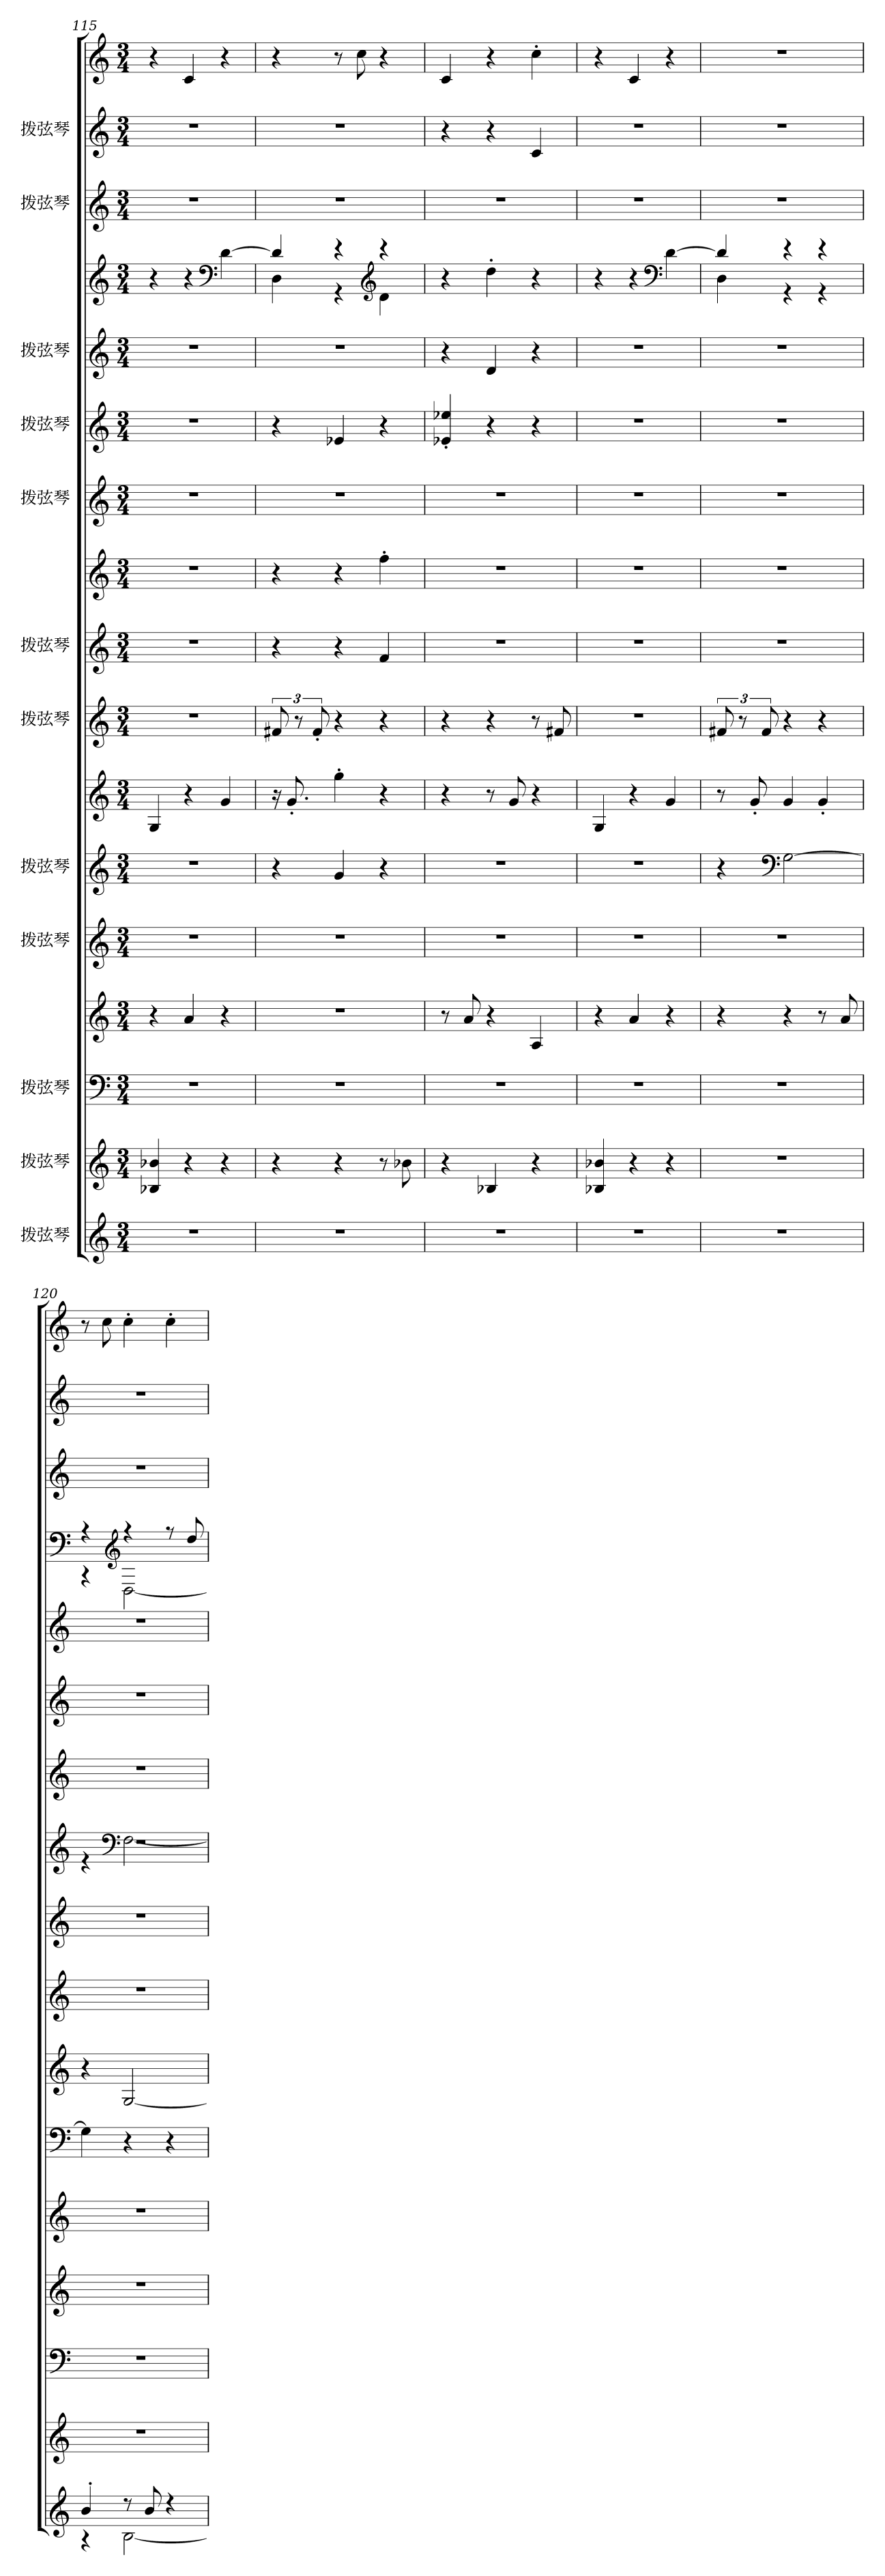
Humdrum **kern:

**kern	**kern	**kern	**kern	**kern	**kern	**kern	**kern	**kern	**kern	**kern	**kern	**kern	**kern	**kern	**kern	**kern
*part12	*part11	*part10	*part10	*part9	*part8	*part8	*part7	*part6	*part6	*part5	*part4	*part3	*part3	*part2	*part1	*part1
*staff17	*staff16	*staff15	*staff14	*staff13	*staff12	*staff11	*staff10	*staff9	*staff8	*staff7	*staff6	*staff5	*staff4	*staff3	*staff2	*staff1
*I"拨弦琴	*I"拨弦琴	*I"拨弦琴	*	*I"拨弦琴	*I"拨弦琴	*	*I"拨弦琴	*I"拨弦琴	*	*I"拨弦琴	*I"拨弦琴	*I"拨弦琴	*	*I"拨弦琴	*I"拨弦琴	*
*clefG2	*clefG2	*clefF4	*clefG2	*clefG2	*clefG2	*clefG2	*clefG2	*clefG2	*clefG2	*clefG2	*clefG2	*clefG2	*clefG2	*clefG2	*clefG2	*clefG2
*k[]	*k[]	*k[]	*k[]	*k[]	*k[]	*k[]	*k[]	*k[]	*k[]	*k[]	*k[]	*k[]	*k[]	*k[]	*k[]	*k[]
*M3/4	*M3/4	*M3/4	*M3/4	*M3/4	*M3/4	*M3/4	*M3/4	*M3/4	*M3/4	*M3/4	*M3/4	*M3/4	*M3/4	*M3/4	*M3/4	*M3/4
=115	=115	=115	=115	=115	=115	=115	=115	=115	=115	=115	=115	=115	=115	=115	=115	=115
2.r	4B-X/ 4b-X/	2.r	4r	2.r	2.r	4G/	2.r	2.r	2.r	2.r	2.r	2.r	4r	2.r	2.r	4r
.	4r	.	4a/	.	.	4r	.	.	.	.	.	.	4r	.	.	4c/
*	*	*	*	*	*	*	*	*	*	*	*	*	*clefF4	*	*	*
.	4r	.	4r	.	.	4g/	.	.	.	.	.	.	[4d\	.	.	4r
=116	=116	=116	=116	=116	=116	=116	=116	=116	=116	=116	=116	=116	=116	=116	=116	=116
*	*	*	*	*	*	*	*	*	*	*	*	*	*^	*	*	*
2.r	4r	2.r	2.r	2.r	4r	16r	12f#X/	4r	4r	2.r	4r	2.r	4d/]	4D\	2.r	2.r	4r
.	.	.	.	.	.	8.g'/	.	.	.	.	.	.	.	.	.	.	.
.	.	.	.	.	.	.	12r	.	.	.	.	.	.	.	.	.	.
.	.	.	.	.	.	.	12f#'/	.	.	.	.	.	.	.	.	.	.
.	4r	.	.	.	4g/	4gg'\	4r	4r	4r	.	4e-X/	.	4r	4r	.	.	8r
.	.	.	.	.	.	.	.	.	.	.	.	.	.	.	.	.	8cc\
*	*	*	*	*	*	*	*	*	*	*	*	*	*clefG2	*	*	*	*
.	8r	.	.	.	4r	4r	4r	4f/	4ff'\	.	4r	.	4r	4d\	.	.	4r
.	8b-X\	.	.	.	.	.	.	.	.	.	.	.	.	.	.	.	.
*	*	*	*	*	*	*	*	*	*	*	*	*	*v	*v	*	*	*
=117	=117	=117	=117	=117	=117	=117	=117	=117	=117	=117	=117	=117	=117	=117	=117	=117
2.r	4r	2.r	8r	2.r	2.r	4r	4r	2.r	2.r	2.r	4e-X/' 4ee-X/'	4r	4r	2.r	4r	4c/
.	.	.	8a/	.	.	.	.	.	.	.	.	.	.	.	.	.
.	4B-X/	.	4r	.	.	8r	4r	.	.	.	4r	4d/	4dd'\	.	4r	4r
.	.	.	.	.	.	8g/	.	.	.	.	.	.	.	.	.	.
.	4r	.	4A/	.	.	4r	8r	.	.	.	4r	4r	4r	.	4c/	4cc'\
.	.	.	.	.	.	.	8f#X/	.	.	.	.	.	.	.	.	.
!!LO:PB:g=z
=118	=118	=118	=118	=118	=118	=118	=118	=118	=118	=118	=118	=118	=118	=118	=118	=118
2.r	4B-X/ 4b-X/	2.r	4r	2.r	2.r	4G/	2.r	2.r	2.r	2.r	2.r	2.r	4r	2.r	2.r	4r
.	4r	.	4a/	.	.	4r	.	.	.	.	.	.	4r	.	.	4c/
*	*	*	*	*	*	*	*	*	*	*	*	*	*clefF4	*	*	*
.	4r	.	4r	.	.	4g/	.	.	.	.	.	.	[4d\	.	.	4r
=119	=119	=119	=119	=119	=119	=119	=119	=119	=119	=119	=119	=119	=119	=119	=119	=119
*	*	*	*	*	*	*	*	*	*	*	*	*	*^	*	*	*
2.r	2.r	2.r	4r	2.r	4r	8r	12f#X/	2.r	2.r	2.r	2.r	2.r	4d/]	4D\	2.r	2.r	2.r
.	.	.	.	.	.	.	12r	.	.	.	.	.	.	.	.	.	.
.	.	.	.	.	.	8g'/	.	.	.	.	.	.	.	.	.	.	.
.	.	.	.	.	.	.	12f#/	.	.	.	.	.	.	.	.	.	.
*	*	*	*	*	*clefF4	*	*	*	*	*	*	*	*	*	*	*	*
.	.	.	4r	.	[2G\	4g/	4r	.	.	.	.	.	4r	4r	.	.	.
.	.	.	8r	.	.	4g'/	4r	.	.	.	.	.	4r	4r	.	.	.
.	.	.	8a/	.	.	.	.	.	.	.	.	.	.	.	.	.	.
=120	=120	=120	=120	=120	=120	=120	=120	=120	=120	=120	=120	=120	=120	=120	=120	=120	=120
*^	*	*	*	*	*	*	*	*	*^	*	*	*	*	*	*	*	*
4b'/	4r	2.r	2.r	2.r	2.r	4G\]	4r	2.r	2.r	2.r	4r	2.r	2.r	2.r	4r	4r	2.r	2.r	8r
.	.	.	.	.	.	.	.	.	.	.	.	.	.	.	.	.	.	.	8cc\
*	*	*	*	*	*	*	*	*	*	*clefF4	*	*	*	*	*clefG2	*	*	*	*
8r	[2B\	.	.	.	.	4r	[2G/	.	.	.	[2F\	.	.	.	4r	[2D\	.	.	4cc'\
8b/	.	.	.	.	.	.	.	.	.	.	.	.	.	.	.	.	.	.	.
4r	.	.	.	.	.	4r	.	.	.	.	.	.	.	.	8r	.	.	.	4cc'\
.	.	.	.	.	.	.	.	.	.	.	.	.	.	.	8dd/	.	.	.	.
*v	*v	*	*	*	*	*	*	*	*	*v	*v	*	*	*	*v	*v	*	*	*
=	=	=	=	=	=	=	=	=	=	=	=	=	=	=	=	=
*-	*-	*-	*-	*-	*-	*-	*-	*-	*-	*-	*-	*-	*-	*-	*-	*-
